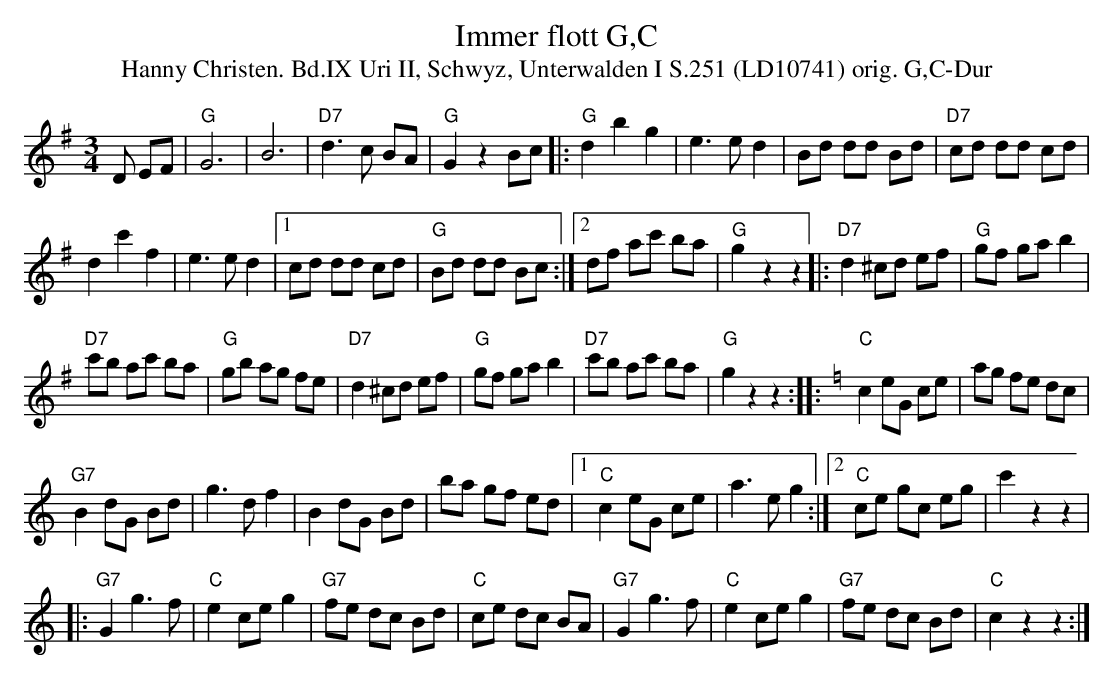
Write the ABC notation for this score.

X:1
T:Immer flott G,C
T:Hanny Christen. Bd.IX Uri II, Schwyz, Unterwalden I S.251 (LD10741) orig. G,C-Dur
M:3/4
L:1/8
K:G
D EF | "G"G6 | B6 | "D7"d3 c BA | "G"G2 z2 Bc |: "G"d2 b2 g2 | e3 e d2 | Bd dd Bd | "D7"cd dd cd |
d2c'2 f2 | e3 e d2 |1 cd dd cd | "G"Bd dd Bc :|2 df ac' ba | "G"g2 z2z2 |: "D7"d2 ^cd ef | "G"gf ga b2 |
"D7"c'b ac' ba | "G"gb ag fe | "D7"d2 ^cd ef | "G"gf ga b2 | "D7"c'b ac' ba | "G"g2 z2z2 :: [K:C] "C"c2 eG ce | ag fe dc |
"G7"B2 dG Bd | g3 d f2 | B2 dG Bd | ba gf ed |1 "C"c2 eG ce | a3 e g2 :|2 "C"ce gc eg | c'2 z2z2 |
|: "G7"G2 g3 f | "C"e2 ce g2 | "G7"fe dc Bd |  "C"ce dc BA | "G7"G2 g3 f | "C"e2 ce g2 | "G7"fe dc Bd | "C"c2 z2z2 :|
